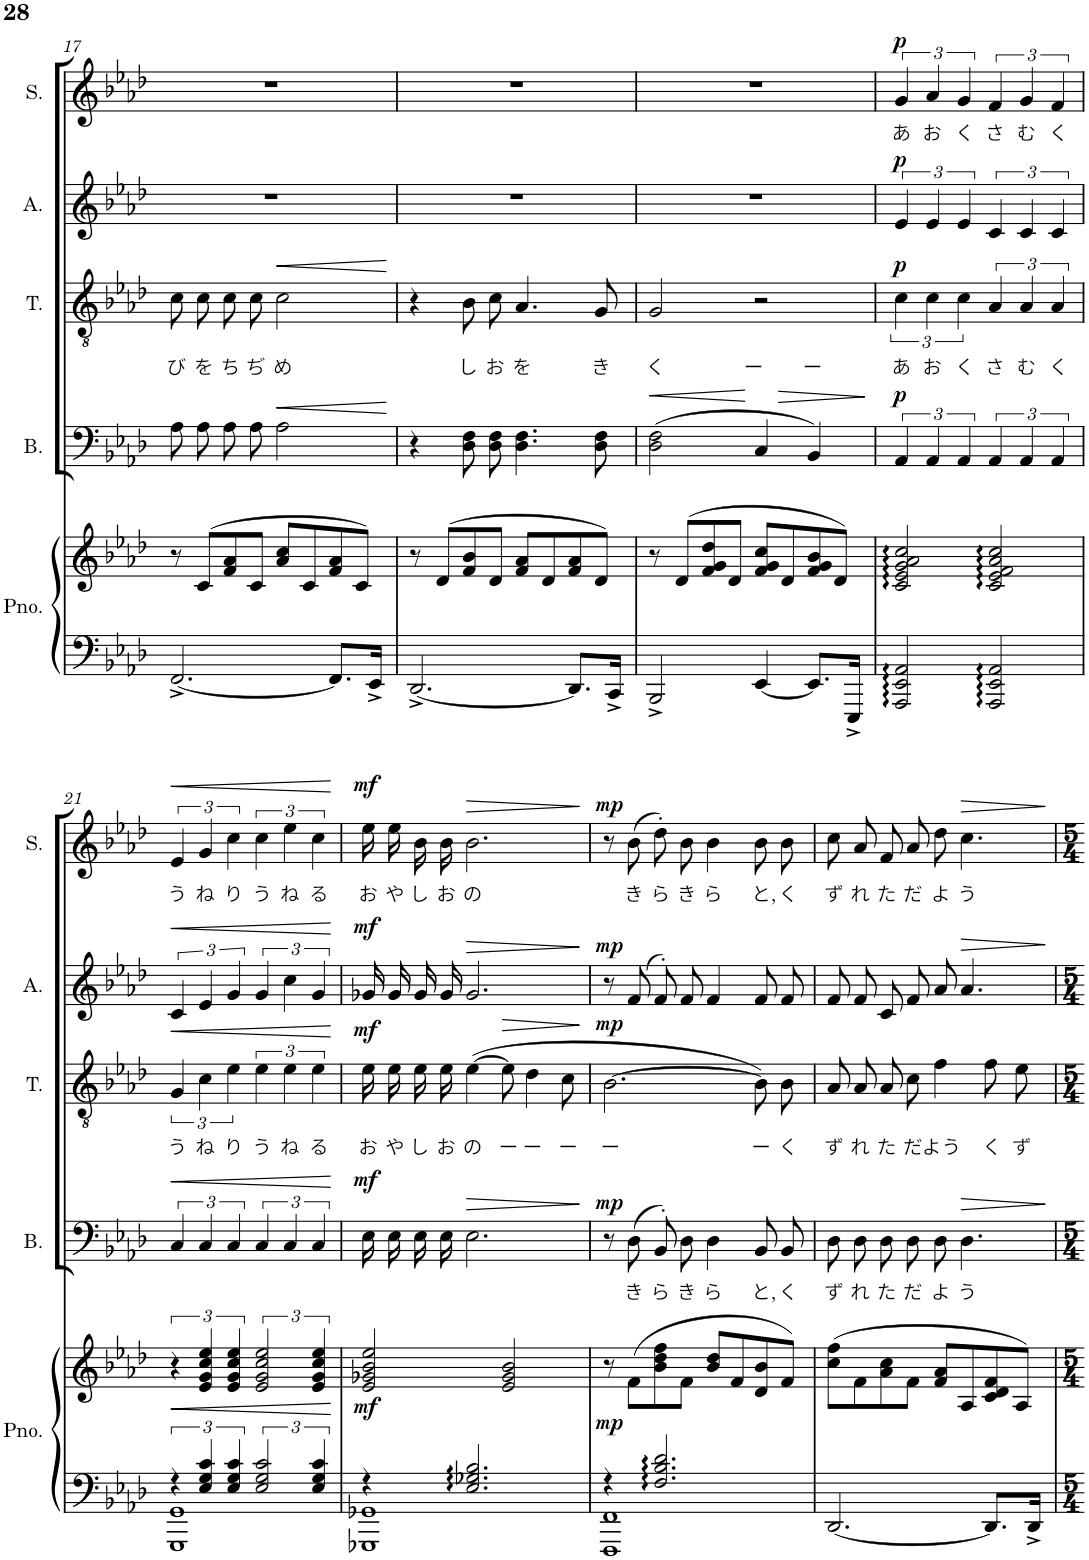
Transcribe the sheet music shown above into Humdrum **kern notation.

**kern	**kern	**dynam	**kern	**text	**dynam	**kern	**text	**dynam	**kern	**dynam	**kern	**text	**dynam
*part5	*part5	*part5	*part4	*part4	*part4	*part3	*part3	*part3	*part2	*part2	*part1	*part1	*part1
*staff6	*staff5	*staff5/6	*staff4	*staff4	*staff4	*staff3	*staff3	*staff3	*staff2	*staff2	*staff1	*staff1	*staff1
*I"Piano	*	*	*I"Bass	*	*	*I"Tenor	*	*	*I"Alto	*	*I"Soprano	*	*
*I'Pno.	*	*	*I'B.	*	*	*I'T.	*	*	*I'A.	*	*I'S.	*	*
!!LO:PB:g=z
*clefF4	*clefG2	*	*clefF4	*	*	*clefGv2	*	*	*clefG2	*	*clefG2	*	*
*k[b-e-a-d-]	*k[b-e-a-d-]	*	*k[b-e-a-d-]	*	*	*k[b-e-a-d-]	*	*	*k[b-e-a-d-]	*	*k[b-e-a-d-]	*	*
*M4/4	*M4/4	*	*M4/4	*	*	*M4/4	*	*	*M4/4	*	*M4/4	*	*
=17	=17	=17	=17	=17	=17	=17	=17	=17	=17	=17	=17	=17	=17
!	!	!	!	!	!	!	!LO:LY:b	!	!	!	!	!	!
[2.FF^/	8r	.	8A-\L	.	.	8c\L	び	.	1r	.	1r	.	.
!	!	!	!	!	!	!	!LO:LY:b	!	!	!	!	!	!
.	(>8c/L	.	8A-\J	.	.	8c\J	を	.	.	.	.	.	.
!	!	!	!	!	!	!	!LO:LY:b	!	!	!	!	!	!
.	8f/ 8a-/	.	8A-\L	.	.	8c\L	ち	.	.	.	.	.	.
!	!	!	!	!	!	!	!LO:LY:b	!	!	!	!	!	!
.	8c/J	.	8A-\J	.	.	8c\J	ぢ	.	.	.	.	.	.
!	!	!	!	!	!LO:HP:b	!	!LO:LY:b	!LO:HP:b	!	!	!	!	!
.	8a-/ 8cc/L	.	2A-\	.	<	2c\	め	<	.	.	.	.	.
.	8c/	.	.	.	.	.	.	.	.	.	.	.	.
8.FF/L]	8f/ 8a-/	.	.	.	.	.	.	.	.	.	.	.	.
.	8c/J)	.	.	.	.	.	.	.	.	.	.	.	.
16EE-^/Jk	.	.	.	.	.	.	.	.	.	.	.	.	.
=18	=18	=18	=18	=18	=18	=18	=18	=18	=18	=18	=18	=18	=18
[2.DD-^/	8r	.	4r	.	.	4r	.	.	1r	.	1r	.	.
.	(>8d-/L	.	.	.	.	.	.	.	.	.	.	.	.
!	!	!	!	!	!	!	!LO:LY:b	!	!	!	!	!	!
.	8f/ 8b-/	.	8D-\ 8F\L	.	.	8B-\L	し	.	.	.	.	.	.
!	!	!	!	!	!	!	!LO:LY:b	!	!	!	!	!	!
.	8d-/J	.	8D-\ 8F\J	.	.	8c\J	お	.	.	.	.	.	.
!	!	!	!	!	!	!	!LO:LY:b	!	!	!	!	!	!
.	8f/ 8a-/L	.	4.D-\ 4.F\	.	.	4.A-/	を	.	.	.	.	.	.
.	8d-/	.	.	.	.	.	.	.	.	.	.	.	.
8.DD-/L]	8f/ 8a-/	.	.	.	.	.	.	.	.	.	.	.	.
!	!	!	!	!	!	!	!LO:LY:b	!	!	!	!	!	!
.	8d-/J)	.	8D-\ 8F\	.	.	8G/	き	.	.	.	.	.	.
16CC^/Jk	.	.	.	.	.	.	.	.	.	.	.	.	.
=19	=19	=19	=19	=19	=19	=19	=19	=19	=19	=19	=19	=19	=19
!	!	!	!	!	!LO:HP:b	!	!LO:LY:b	!	!	!	!	!	!
2BBB-^/	8r	.	(>2D-\ 2F\	.	<	2G/	く ー ー	.	1r	.	1r	.	.
.	(>8d-/L	.	.	.	.	.	.	.	.	.	.	.	.
.	8f/ 8g/ 8dd-/	.	.	.	.	.	.	.	.	.	.	.	.
.	8d-/J	.	.	.	.	.	.	.	.	.	.	.	.
[4EE-/	8f/ 8g/ 8cc/L	.	4C/	.	[	2r	.	.	.	.	.	.	.
.	8d-/	.	.	.	.	.	.	.	.	.	.	.	.
!	!	!	!	!	!LO:HP:b	!	!	!	!	!	!	!	!
8.EE-/L]	8f/ 8g/ 8b-/	.	4BB-/)	.	>	.	.	.	.	.	.	.	.
.	8d-/J)	.	.	.	.	.	.	.	.	.	.	.	.
16EEE-^/Jk	.	.	.	.	.	.	.	.	.	.	.	.	.
.	.	.	.	.	[	.	.	.	.	.	.	.	.
=20	=20	=20	=20	=20	=20	=20	=20	=20	=20	=20	=20	=20	=20
!	!	!	!	!	!LO:DY:a	!	!LO:LY:b	!LO:DY:a	!	!LO:DY:a	!	!LO:LY:b	!LO:DY:a
2AAA-/ 2EE-/ 2AA-/	2c/ 2e-/ 2g/ 2a-/ 2cc/	.	6AA-/	.	p	6c\	あ	p	6e-/	p	6g/	あ	p
!	!	!	!	!	!	!	!LO:LY:b	!	!	!	!	!LO:LY:b	!
.	.	.	6AA-/	.	.	6c\	お	.	6e-/	.	6a-/	お	.
!	!	!	!	!	!	!	!LO:LY:b	!	!	!	!	!LO:LY:b	!
.	.	.	6AA-/	.	.	6c\	く	.	6e-/	.	6g/	く	.
!	!	!	!	!	!	!	!LO:LY:b	!	!	!	!	!LO:LY:b	!
2AAA-/ 2EE-/ 2AA-/	2c/ 2e-/ 2f/ 2a-/ 2cc/	.	6AA-/	.	.	6A-/	さ	.	6c/	.	6f/	さ	.
!	!	!	!	!	!	!	!LO:LY:b	!	!	!	!	!LO:LY:b	!
.	.	.	6AA-/	.	.	6A-/	む	.	6c/	.	6g/	む	.
!	!	!	!	!	!	!	!LO:LY:b	!	!	!	!	!LO:LY:b	!
.	.	.	6AA-/	.	.	6A-/	く	.	6c/	.	6f/	く	.
!!LO:LB:g=z
=21	=21	=21	=21	=21	=21	=21	=21	=21	=21	=21	=21	=21	=21
*^	*	*	*	*	*	*	*	*	*	*	*	*	*
!	!	!	!	!	!	!LO:HP:b	!	!LO:LY:b	!LO:HP:b	!	!LO:HP:b	!	!LO:LY:b	!LO:HP:b
6r	1GGG 1GG	6r	.	6C/	.	<	6G/	う	<	6c/	<	6e-/	う	<
!	!	!	!	!	!	!	!	!LO:LY:b	!	!	!	!	!LO:LY:b	!
6E-/ 6G/ 6c/	.	6e-/ 6g/ 6cc/ 6ee-/	.	6C/	.	.	6c\	ね	.	6e-/	.	6g/	ね	.
!	!	!	!	!	!	!	!	!LO:LY:b	!	!	!	!	!LO:LY:b	!
6E-/ 6G/ 6c/	.	6e-/ 6g/ 6cc/ 6ee-/	.	6C/	.	.	6e-\	り	.	6g/	.	6cc\	り	.
!	!	!	!	!	!	!	!	!LO:LY:b	!	!	!	!	!LO:LY:b	!
3E-/ 3G/ 3c/	.	3e-/ 3g/ 3cc/ 3ee-/	.	6C/	.	.	6e-\	う	.	6g/	.	6cc\	う	.
!	!	!	!	!	!	!	!	!LO:LY:b	!	!	!	!	!LO:LY:b	!
.	.	.	.	6C/	.	.	6e-\	ね	.	6cc\	.	6ee-\	ね	.
!	!	!	!	!	!	!	!	!LO:LY:b	!	!	!	!	!LO:LY:b	!
6E-/ 6G/ 6c/	.	6e-/ 6g/ 6cc/ 6ee-/	.	6C/	.	.	6e-\	る	.	6g/	.	6cc\	る	.
*v	*v	*	*	*	*	*	*	*	*	*	*	*	*	*
.	.	.	.	.	]	.	.	[	.	.	.	.	[
=22	=22	=22	=22	=22	=22	=22	=22	=22	=22	=22	=22	=22	=22
*^	*	*	*	*	*	*	*	*	*	*	*	*	*
!	!	!	!LO:DY:b	!	!	!LO:DY:a	!	!LO:LY:b	!LO:DY:a	!	!LO:DY:a	!	!LO:LY:b	!LO:DY:a
4r	1GGG-X 1GG-X	2e-/ 2g-X/ 2b-/ 2ee-/	mf	16E-\LL	.	mf	16e-\LL	お	mf	16g-X/LL	mf	16ee-\LL	お	mf
!	!	!	!	!	!	!	!	!LO:LY:b	!	!	!	!	!LO:LY:b	!
.	.	.	.	16E-\J	.	.	16e-\J	や	.	16g-/J	.	16ee-\J	や	.
!	!	!	!	!	!	!	!	!LO:LY:b	!	!	!	!	!LO:LY:b	!
.	.	.	.	16E-\L	.	.	16e-\L	し	.	16g-/L	.	16b-\L	し	.
!	!	!	!	!	!	!	!	!LO:LY:b	!	!	!	!	!LO:LY:b	!
.	.	.	.	16E-\JJ	.	.	16e-\JJ	お	.	16g-/JJ	.	16b-\JJ	お	.
!	!	!	!	!	!	!LO:HP:b	!	!LO:LY:b	!	!	!LO:HP:b	!	!LO:LY:b	!LO:HP:b
2.E-/ 2.G-X/ 2.B-/	.	.	.	2.E-\	.	>	([4e-\	の	.	2.g-/	>	2.b-\	の	>
!	!	!	!	!	!	!	!	!LO:LY:b	!	!	!	!	!	!
.	.	2e-/ 2g-/ 2b-/	.	.	.	.	8e-\]	ー	.	.	.	.	.	.
!	!	!	!	!	!	!	!	!LO:LY:b	!	!	!	!	!	!
.	.	.	.	.	.	.	4d-\	ー	.	.	.	.	.	.
!	!	!	!	!	!	!	!	!LO:LY:b	!	!	!	!	!	!
.	.	.	.	.	.	.	8c\	ー	.	.	.	.	.	.
*v	*v	*	*	*	*	*	*	*	*	*	*	*	*	*
.	.	.	.	.	[	.	.	[	.	[	.	.	]
=23	=23	=23	=23	=23	=23	=23	=23	=23	=23	=23	=23	=23	=23
*^	*	*	*	*	*	*	*	*	*	*	*	*	*
!	!	!	!LO:DY:a=2	!	!	!LO:DY:a	!	!LO:LY:b	!LO:DY:a	!	!LO:DY:a	!	!	!LO:DY:a
4r	1FFF 1FF	8r	mp	8r	.	mp	[2.B-\	ー	mp	8r	mp	8r	.	mp
!	!	!	!	!	!LO:LY:b	!	!	!	!	!	!	!	!LO:LY:b	!
.	.	(>8f\L	.	(>8D-\	き	.	.	.	.	(>8f/	.	(8b-\	き	.
!	!	!	!	!	!LO:LY:b	!	!	!	!	!	!	!	!LO:LY:b	!
2.F/ 2.B-/ 2.d-/	.	8b-\ 8dd-\ 8ff\	.	8BB-'>/L)	ら	.	.	.	.	8f'>/L)	.	8dd-'\L)	ら	.
!	!	!	!	!	!LO:LY:b	!	!	!	!	!	!	!	!LO:LY:b	!
.	.	8f\J	.	8D-/J	き	.	.	.	.	8f/J	.	8b-\J	き	.
!	!	!	!	!	!LO:LY:b	!	!	!	!	!	!	!	!LO:LY:b	!
.	.	8b-/ 8dd-/L	.	4D-\	ら	.	.	.	.	4f/	.	4b-\	ら	.
.	.	8f/	.	.	.	.	.	.	.	.	.	.	.	.
!	!	!	!	!	!LO:LY:b	!	!	!LO:LY:b	!	!	!	!	!LO:LY:b	!
.	.	8d-/ 8b-/	.	8BB-/L	と,	.	8B-\L])	ー	.	8f/L	.	8b-\L	と,	.
!	!	!	!	!	!LO:LY:b	!	!	!LO:LY:b	!	!	!	!	!LO:LY:b	!
.	.	8f/J)	.	8BB-/J	く	.	8B-\J	く	.	8f/J	.	8b-\J	く	.
*v	*v	*	*	*	*	*	*	*	*	*	*	*	*	*
=24	=24	=24	=24	=24	=24	=24	=24	=24	=24	=24	=24	=24	=24
!	!	!	!	!LO:LY:b	!	!	!LO:LY:b	!	!	!	!	!LO:LY:b	!
[2.DD-/	(>8cc\ 8ff\L	.	8D-\L	ず	.	8A-/L	ず	.	8f/L	.	8cc\L	ず	.
!	!	!	!	!LO:LY:b	!	!	!LO:LY:b	!	!	!	!	!LO:LY:b	!
.	8f\	.	8D-\J	れ	.	8A-/J	れ	.	8f/J	.	8a-\J	れ	.
!	!	!	!	!LO:LY:b	!	!	!LO:LY:b	!	!	!	!	!LO:LY:b	!
.	8a-\ 8cc\	.	8D-\L	た	.	8A-\L	た	.	8c/L	.	8f/L	た	.
!	!	!	!	!LO:LY:b	!	!	!LO:LY:b	!	!	!	!	!LO:LY:b	!
.	8f\J	.	8D-\J	だ	.	8c\J	だ	.	8f/J	.	8a-/J	だ	.
!	!	!	!	!LO:LY:b	!	!	!LO:LY:b	!	!	!	!	!LO:LY:b	!
.	8f/ 8a-/L	.	8D-\	よ	.	4f\	よう	.	8a-/	.	8dd-\	よ	.
!	!	!	!	!LO:LY:b	!	!	!	!	!	!	!	!LO:LY:b	!LO:HP:b
.	8A-/	.	4.D-\	う	.	.	.	.	4.a-/	.	4.cc\	う	>
!	!	!	!	!	!	!	!LO:LY:b	!	!	!	!	!	!
8.DD-/L]	8c/ 8d-/ 8f/	.	.	.	.	8f\L	く	.	.	.	.	.	.
!	!	!	!	!	!	!	!LO:LY:b	!	!	!	!	!	!
.	8A-/J)	.	.	.	.	8e-\J	ず	.	.	.	.	.	.
16DD-^/Jk	.	.	.	.	.	.	.	.	.	.	.	.	.
.	.	.	.	.	]	.	.	.	.	]	.	.	]
=	=	=	=	=	=	=	=	=	=	=	=	=	=
*-	*-	*-	*-	*-	*-	*-	*-	*-	*-	*-	*-	*-	*-
